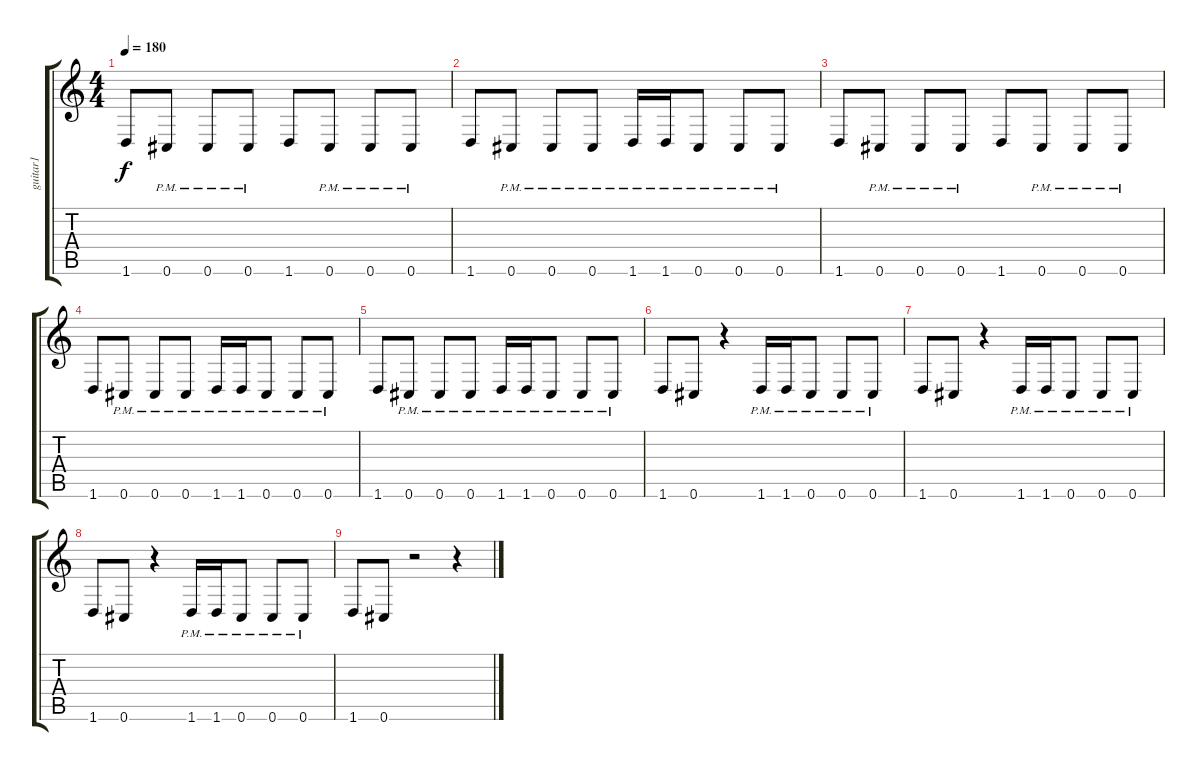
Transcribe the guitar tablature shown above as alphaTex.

\track ("guitar1" "guitar1") {instrument distortionguitar}
\staff {score tabs}
\tuning (Eb4 Bb3 Gb3 Db3 Ab2 Db2) {hide}
\ts (4 4)
\tempo 180
\clef g2
\ks c
1.6.8{dy f} 0.6{pm}.8 0.6{pm}.8 0.6{pm}.8 1.6.8 0.6{pm}.8 0.6{pm}.8 0.6{pm}.8 |
1.6.8 0.6{pm}.8 0.6{pm}.8 0.6{pm}.8 1.6{pm}.16 1.6{pm}.16 0.6{pm}.8 0.6{pm}.8 0.6{pm}.8 |
1.6.8 0.6{pm}.8 0.6{pm}.8 0.6{pm}.8 1.6.8 0.6{pm}.8 0.6{pm}.8 0.6{pm}.8 |
1.6.8 0.6{pm}.8 0.6{pm}.8 0.6{pm}.8 1.6{pm}.16 1.6{pm}.16 0.6{pm}.8 0.6{pm}.8 0.6{pm}.8 |
1.6.8 0.6{pm}.8 0.6{pm}.8 0.6{pm}.8 1.6{pm}.16 1.6{pm}.16 0.6{pm}.8 0.6{pm}.8 0.6{pm}.8 |
1.6.8 0.6.8 r.4 1.6{pm}.16 1.6{pm}.16 0.6{pm}.8 0.6{pm}.8 0.6{pm}.8 |
1.6.8 0.6.8 r.4 1.6{pm}.16 1.6{pm}.16 0.6{pm}.8 0.6{pm}.8 0.6{pm}.8 |
1.6.8 0.6.8 r.4 1.6{pm}.16 1.6{pm}.16 0.6{pm}.8 0.6{pm}.8 0.6{pm}.8 |
1.6.8 0.6.8 r.2 r.4
